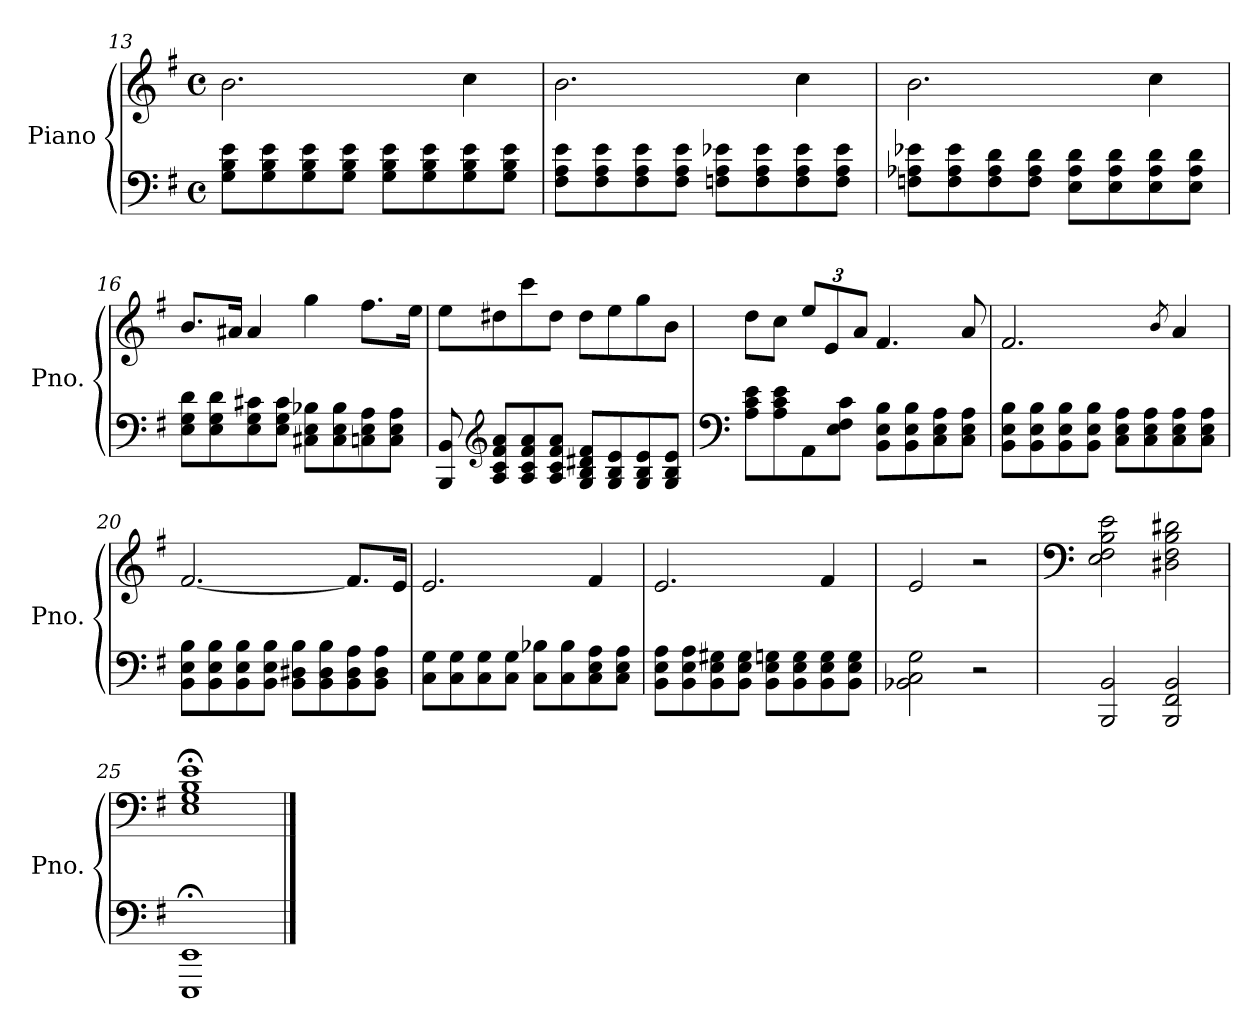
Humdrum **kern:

**kern	**kern
*part1	*part1
*staff2	*staff1
*I"Piano	*
*I'Pno.	*
*clefF4	*clefG2
*k[f#]	*k[f#]
*M4/4	*M4/4
*met(c)	*met(c)
=13	=13
8G\ 8B\ 8e\L	2.b\
8G\ 8B\ 8e\	.
8G\ 8B\ 8e\	.
8G\ 8B\ 8e\J	.
8G\ 8B\ 8e\L	.
8G\ 8B\ 8e\	.
8G\ 8B\ 8e\	4cc\
8G\ 8B\ 8e\J	.
=14	=14
8F#\ 8A\ 8e\L	2.b\
8F#\ 8A\ 8e\	.
8F#\ 8A\ 8e\	.
8F#\ 8A\ 8e\J	.
8Fn\ 8A\ 8e-X\L	.
8F\ 8A\ 8e-\	.
8F\ 8A\ 8e-\	4cc\
8F\ 8A\ 8e-\J	.
!!LO:LB:g=z
=15	=15
8Fn\ 8A-X\ 8e-X\L	2.b\
8F\ 8A-\ 8e-\	.
8F\ 8A-\ 8d\	.
8F\ 8A-\ 8d\J	.
8E\ 8A-\ 8d\L	.
8E\ 8A-\ 8d\	.
8E\ 8A-\ 8d\	4cc\
8E\ 8A-\ 8d\J	.
=16	=16
8E\ 8G\ 8d\L	8.b/L
8E\ 8G\ 8d\	.
.	16a#X/Jk
8E\ 8G\ 8c#X\	4a#/
8E\ 8G\ 8c#\J	.
8C#X\ 8E\ 8B-X\L	4gg\
8C#\ 8E\ 8B-\	.
8Cn\ 8E\ 8A\	8.ff#\L
8C\ 8E\ 8A\J	.
.	16ee\Jk
=17	=17
8BBB/ 8BB/	8ee\L
*clefG2	*
8A/ 8c/ 8f#/ 8a/L	8dd#X\
8A/ 8c/ 8f#/ 8a/	8ccc\
8A/ 8c/ 8f#/ 8a/J	8dd#\J
8G/ 8B/ 8d#X/ 8f#/L	8dd#\L
8G/ 8B/ 8e/	8ee\
8G/ 8B/ 8e/	8gg\
8G/ 8B/ 8e/J	8b\J
=18	=18
*clefF4	*
8A\ 8c\ 8e\L	8dd\L
8A\ 8c\ 8e\	8cc\J
*	*Xbrackettup
8AA\	12ee/L
.	12e/
8E\ 8F#\ 8c\J	.
.	12a/J
8BB\ 8E\ 8B\L	4.f#/
8BB\ 8E\ 8B\	.
8C\ 8E\ 8A\	.
8C\ 8E\ 8A\J	8a/
=19	=19
8BB\ 8E\ 8B\L	2.f#/
8BB\ 8E\ 8B\	.
8BB\ 8E\ 8B\	.
8BB\ 8E\ 8B\J	.
8C\ 8E\ 8A\L	.
8C\ 8E\ 8A\	.
.	8qb/
8C\ 8E\ 8A\	4a/
8C\ 8E\ 8A\J	.
!!LO:LB:g=z
=20	=20
8BB\ 8E\ 8B\L	[2.f#/
8BB\ 8E\ 8B\	.
8BB\ 8E\ 8B\	.
8BB\ 8E\ 8B\J	.
8BB\ 8D#X\ 8B\L	.
8BB\ 8D#\ 8B\	.
8BB\ 8D#\ 8A\	8.f#/L]
8BB\ 8D#\ 8A\J	.
.	16e/Jk
=21	=21
8C\ 8G\L	2.e/
8C\ 8G\	.
8C\ 8G\	.
8C\ 8G\J	.
8C\ 8B-X\L	.
8C\ 8B-\	.
8C\ 8E\ 8A\	4f#/
8C\ 8E\ 8A\J	.
=22	=22
8BB\ 8E\ 8A\L	2.e/
8BB\ 8E\ 8A\	.
8BB\ 8E\ 8G#X\	.
8BB\ 8E\ 8G#\J	.
8BB\ 8E\ 8Gn\L	.
8BB\ 8E\ 8G\	.
8BB\ 8E\ 8G\	4f#/
8BB\ 8E\ 8G\J	.
=23	=23
2BB-X\ 2C\ 2G\	2e/
2r	2r
=24	=24
*	*clefF4
2BBB/ 2BB/	2E\ 2F#\ 2B\ 2e\
2BBB/ 2FF#/ 2BB/	2D#X\ 2F#\ 2B\ 2d#X\
=25	=25
1EEE;< 1EE;<	1E;< 1G;< 1B;< 1e;<
==	==
*-	*-
